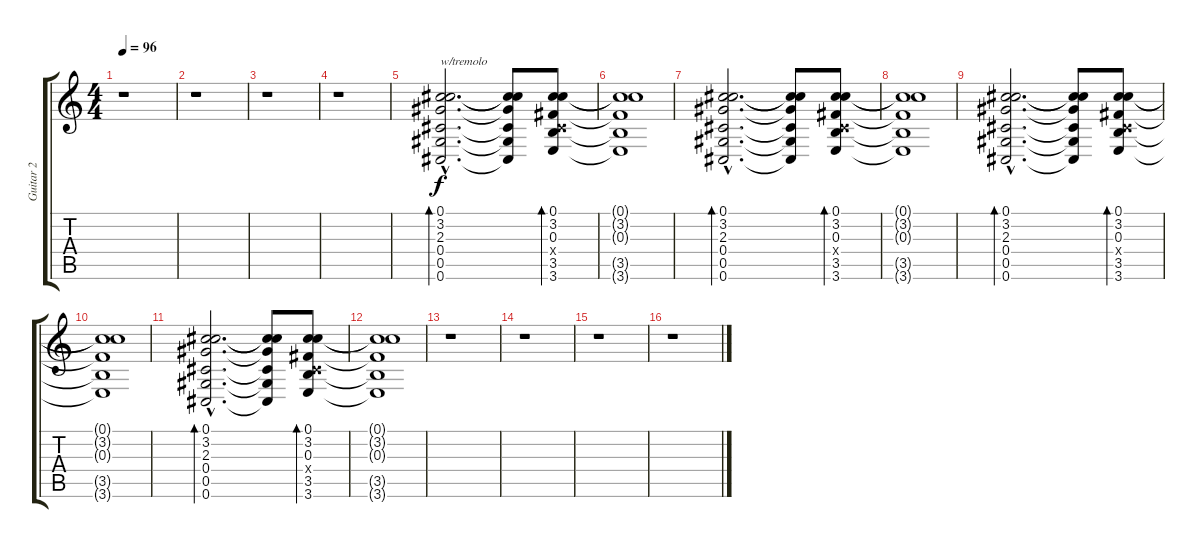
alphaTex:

\track ("Guitar 2" "Guitar 2") {instrument electricguitarclean}
\staff {score tabs}
\tuning (Db4 Bb3 Gb3 Db3 Ab2 Db2) {hide}
\ts (4 4)
\tempo 96
\clef g2
\ks c
r.1{dy mp} |
r.1 |
r.1 |
r.1 |
(0.1{hac} 3.2{hac} 2.3{hac} 0.4{hac} 0.5{hac} 0.6{hac}).2{d bd 60 txt "w/tremolo " dy f} (0.1{t} 3.2{t} 2.3{t} 0.4{t} 0.5{t} 0.6{t}).8 (0.1 3.2 0.3 0.4{x} 3.5 3.6).8{bd 60} |
(0.1{t} 3.2{t} 0.3{t} 3.5{t} 3.6{t}).1 |
(0.1{hac} 3.2{hac} 2.3{hac} 0.4{hac} 0.5{hac} 0.6{hac}).2{d bd 60} (0.1{t} 3.2{t} 2.3{t} 0.4{t} 0.5{t} 0.6{t}).8 (0.1 3.2 0.3 0.4{x} 3.5 3.6).8{bd 60} |
(0.1{t} 3.2{t} 0.3{t} 3.5{t} 3.6{t}).1 |
(0.1{hac} 3.2{hac} 2.3{hac} 0.4{hac} 0.5{hac} 0.6{hac}).2{d bd 60} (0.1{t} 3.2{t} 2.3{t} 0.4{t} 0.5{t} 0.6{t}).8 (0.1 3.2 0.3 0.4{x} 3.5 3.6).8{bd 60} |
(0.1{t} 3.2{t} 0.3{t} 3.5{t} 3.6{t}).1 |
(0.1{hac} 3.2{hac} 2.3{hac} 0.4{hac} 0.5{hac} 0.6{hac}).2{d bd 60} (0.1{t} 3.2{t} 2.3{t} 0.4{t} 0.5{t} 0.6{t}).8 (0.1 3.2 0.3 0.4{x} 3.5 3.6).8{bd 60} |
(0.1{t} 3.2{t} 0.3{t} 3.5{t} 3.6{t}).1 |
r.1 |
r.1 |
r.1 |
r.1
